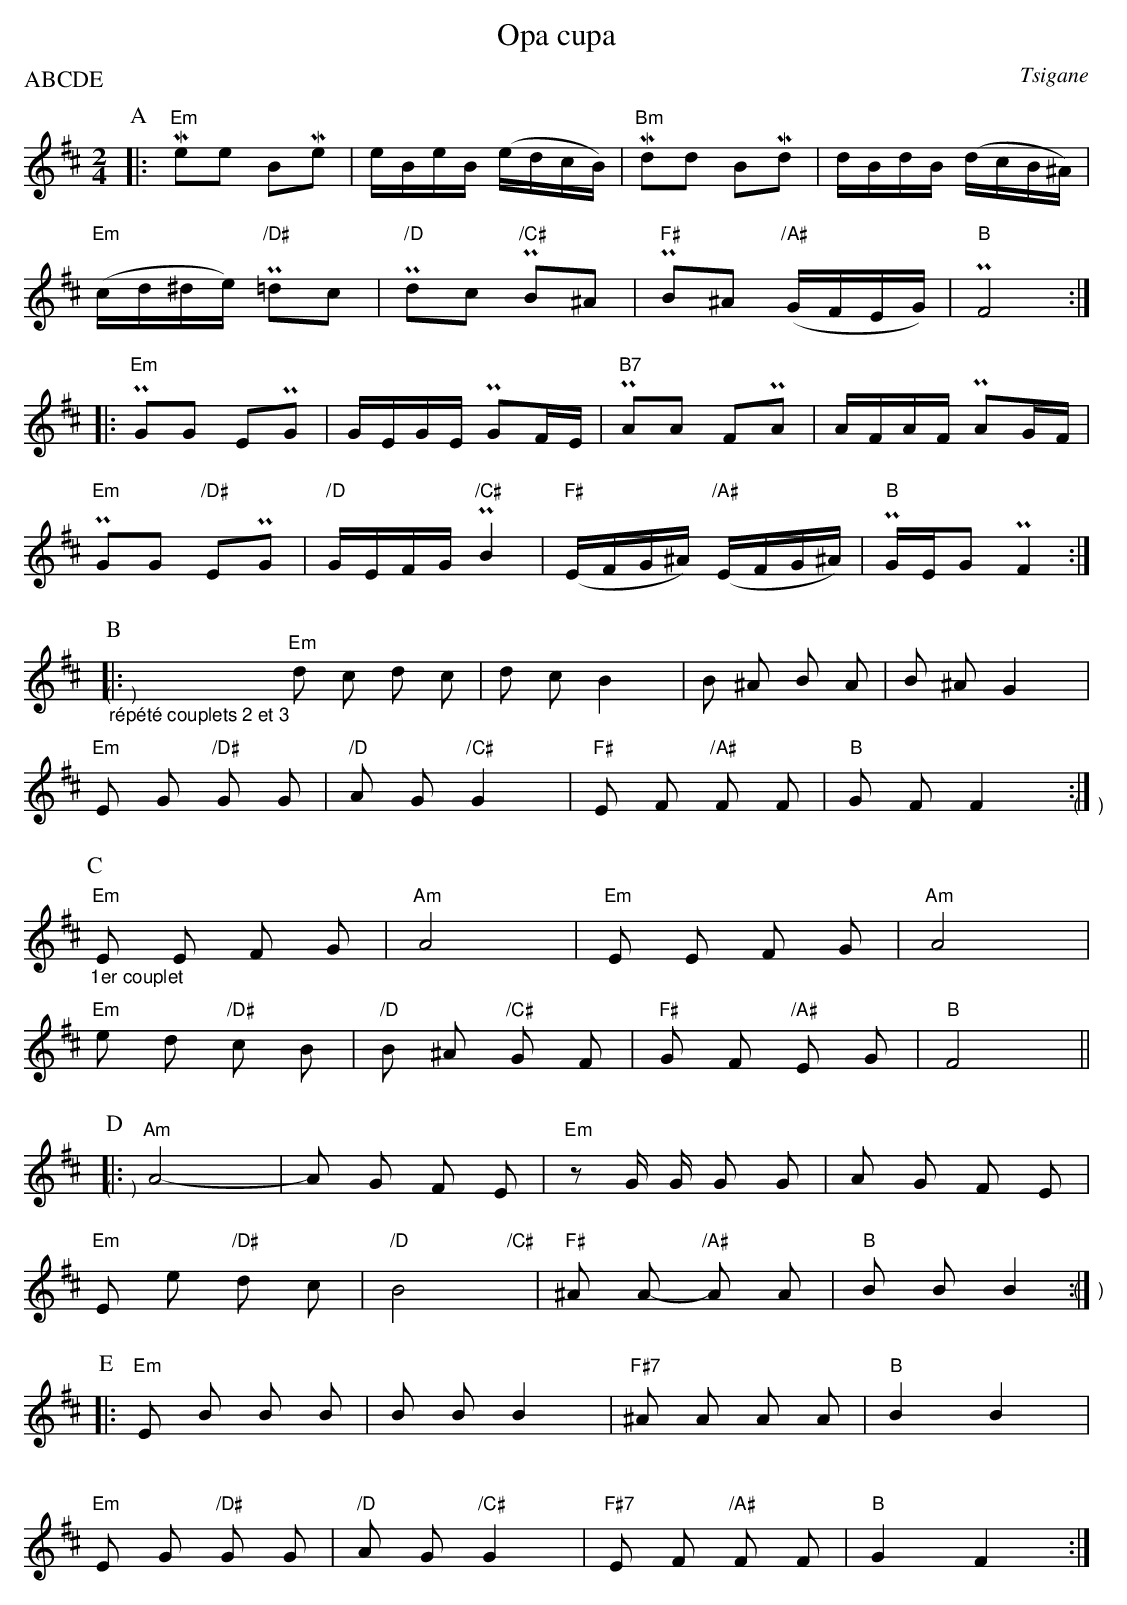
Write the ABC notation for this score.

X:1
T:Opa cupa
O:Tsigane
P:ABCDE
M:2/4
L:1/8
K:Bm
P:A
|:y "Em"Mee BMe | e/B/e/B/ (e/d/c/B/) | "Bm"Mdd BMd | d/B/d/B/ (d/c/B/^A/) |
("Em"c/d/^d/e/) "/D#"P=dc | "/D"Pdc "/C#"PB^A | "F#"PB^A ("/A#"G/F/E/G/) | "B"PF4 :|
|: "Em"PGG EPG | G/E/G/E/ PGF/E/ | "B7"PAA FPA | A/F/A/F/ PAG/F/ |
"Em"PGG "/D#"EPG | "/D"G/E/F/G/ "/C#"PB2 | ("F#"E/F/G/^A/) ("/A#"E/F/G/^A/) | "B"PG/E/G PF2 :|
P:B
"<("">)""_répété couplets 2 et 3"|: "Em"d c d c | d c B2 y | B ^A B A | B ^A G2 y |
"Em"E G "/D#"G G | "/D"A G "/C#"G2 y| "F#"E F "/A#"F F | "B"G F F2y "<("">)":|
P:C
"_1er couplet""Em"E E F G | "Am"A4 y | "Em"E E F G | "Am"A4 y |
"Em"e d "/D#"c B | "/D"B ^A "/C#"G F | "F#"G F "/A#"E G | "B"F4 y ||
P:D
"<("">)"|: "Am"A4- y | A G F E | "Em"z G/ G/ G G | A G F E |
"Em"E e "/D#"d c | "/D"B4 "/C#"y | "F#"^A A- "/A#"A A | "B"B B B2  "<("">)":|
P:E
|: "Em"E B B B | B B B2 y | "F#7"^A A A A | "B"B2 y B2 y |
"Em"E G "/D#"G G | "/D"A G "/C#"G2 y | "F#7"E F "/A#"F F | "B"G2 y F2 y :|
